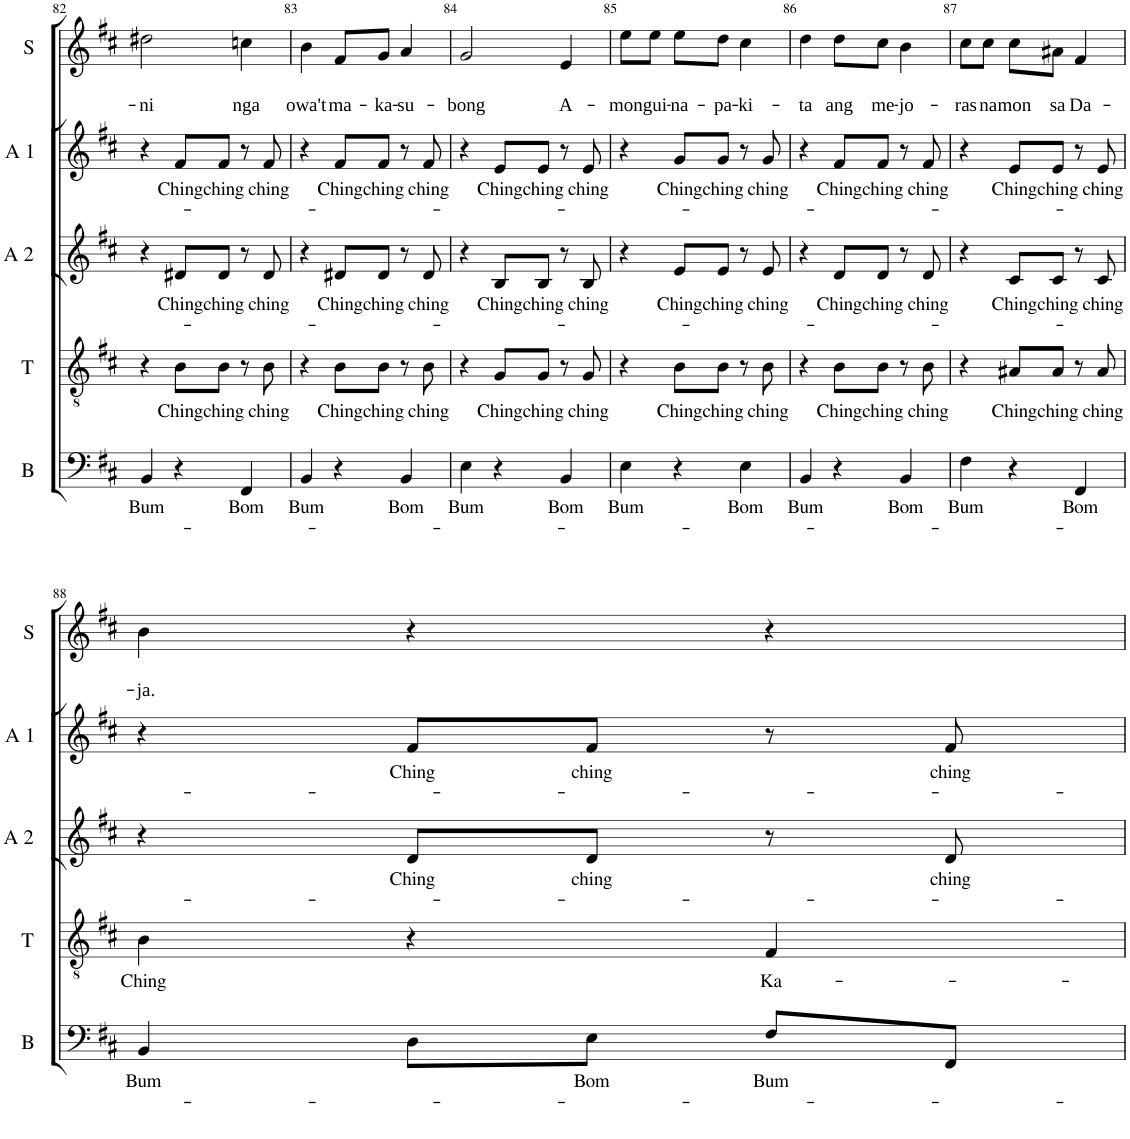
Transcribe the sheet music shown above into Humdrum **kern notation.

**kern	**text	**kern	**text	**kern	**text	**kern	**text	**kern	**text	**text
*part5	*part5	*part4	*part4	*part3	*part3	*part2	*part2	*part1	*part1	*part1
*staff5	*staff5	*staff4	*staff4	*staff3	*staff3	*staff2	*staff2	*staff1	*staff1	*staff1
*I"Basse	*	*I"Ténor	*	*I"Alto 2	*	*I"Alto 1	*	*I"Soprano	*	*
*I'B	*	*I'T	*	*I'A 2	*	*I'A 1	*	*I'S	*	*
!!LO:PB:g=z
*clefF4	*	*clefGv2	*	*clefG2	*	*clefG2	*	*clefG2	*	*
*	*	*	*	*Trd1c2	*	*	*	*	*	*
*k[f#c#]	*	*k[f#c#]	*	*k[f#c#]	*	*k[f#c#]	*	*k[f#c#]	*	*
*b:	*	*b:	*	*b:	*	*b:	*	*b:	*	*
*M3/4	*	*M3/4	*	*M3/4	*	*M3/4	*	*M3/4	*	*
=82	=82	=82	=82	=82	=82	=82	=82	=82	=82	=82
!	!LO:LY:b	!	!	!	!	!	!	!	!	!LO:LY:b
4BB/	Bum	4r	.	4r	.	4r	.	2dd#X\	.	-ni
!	!	!	!LO:LY:b	!	!LO:LY:b	!	!LO:LY:b	!	!	!
4r	.	8B\L	Ching	8d#X/L	Ching	8f#/L	Ching	.	.	.
!	!	!	!LO:LY:b	!	!LO:LY:b	!	!LO:LY:b	!	!	!
.	.	8B\J	ching	8d#/J	ching	8f#/J	ching	.	.	.
!	!LO:LY:b	!	!	!	!	!	!	!	!	!LO:LY:b
4FF#/	Bom	8r	.	8r	.	8r	.	4ccn\	.	nga
!	!	!	!LO:LY:b	!	!LO:LY:b	!	!LO:LY:b	!	!	!
.	.	8B\	ching	8d#/	ching	8f#/	ching	.	.	.
=83	=83	=83	=83	=83	=83	=83	=83	=83	=83	=83
!	!LO:LY:b	!	!	!	!	!	!	!	!	!LO:LY:b
4BB/	Bum	4r	.	4r	.	4r	.	4b\	.	owa't
!	!	!	!LO:LY:b	!	!LO:LY:b	!	!LO:LY:b	!	!	!LO:LY:b
4r	.	8B\L	Ching	8d#X/L	Ching	8f#/L	Ching	8f#/L	.	ma-
!	!	!	!LO:LY:b	!	!LO:LY:b	!	!LO:LY:b	!	!	!LO:LY:b
.	.	8B\J	ching	8d#/J	ching	8f#/J	ching	8g/J	.	-ka-
!	!LO:LY:b	!	!	!	!	!	!	!	!	!LO:LY:b
4BB/	Bom	8r	.	8r	.	8r	.	4a/	.	-su-
!	!	!	!LO:LY:b	!	!LO:LY:b	!	!LO:LY:b	!	!	!
.	.	8B\	ching	8d#/	ching	8f#/	ching	.	.	.
=84	=84	=84	=84	=84	=84	=84	=84	=84	=84	=84
!	!LO:LY:b	!	!	!	!	!	!	!	!	!LO:LY:b
4E\	Bum	4r	.	4r	.	4r	.	2g/	.	-bong
!	!	!	!LO:LY:b	!	!LO:LY:b	!	!LO:LY:b	!	!	!
4r	.	8G/L	Ching	8B/L	Ching	8e/L	Ching	.	.	.
!	!	!	!LO:LY:b	!	!LO:LY:b	!	!LO:LY:b	!	!	!
.	.	8G/J	ching	8B/J	ching	8e/J	ching	.	.	.
!	!LO:LY:b	!	!	!	!	!	!	!	!	!LO:LY:b
4BB/	Bom	8r	.	8r	.	8r	.	4e/	.	A-
!	!	!	!LO:LY:b	!	!LO:LY:b	!	!LO:LY:b	!	!	!
.	.	8G/	ching	8B/	ching	8e/	ching	.	.	.
=85	=85	=85	=85	=85	=85	=85	=85	=85	=85	=85
!	!LO:LY:b	!	!	!	!	!	!	!	!	!LO:LY:b
4E\	Bum	4r	.	4r	.	4r	.	8ee\L	.	-mon
!	!	!	!	!	!	!	!	!	!	!LO:LY:b
.	.	.	.	.	.	.	.	8ee\J	.	gui-
!	!	!	!LO:LY:b	!	!LO:LY:b	!	!LO:LY:b	!	!	!LO:LY:b
4r	.	8B\L	Ching	8e/L	Ching	8g/L	Ching	8ee\L	.	-na-
!	!	!	!LO:LY:b	!	!LO:LY:b	!	!LO:LY:b	!	!	!LO:LY:b
.	.	8B\J	ching	8e/J	ching	8g/J	ching	8dd\J	.	-pa-
!	!LO:LY:b	!	!	!	!	!	!	!	!	!LO:LY:b
4E\	Bom	8r	.	8r	.	8r	.	4cc#\	.	-ki-
!	!	!	!LO:LY:b	!	!LO:LY:b	!	!LO:LY:b	!	!	!
.	.	8B\	ching	8e/	ching	8g/	ching	.	.	.
=86	=86	=86	=86	=86	=86	=86	=86	=86	=86	=86
!	!LO:LY:b	!	!	!	!	!	!	!	!	!LO:LY:b
4BB/	Bum	4r	.	4r	.	4r	.	4dd\	.	-ta
!	!	!	!LO:LY:b	!	!LO:LY:b	!	!LO:LY:b	!	!	!LO:LY:b
4r	.	8B\L	Ching	8d/L	Ching	8f#/L	Ching	8dd\L	.	ang
!	!	!	!LO:LY:b	!	!LO:LY:b	!	!LO:LY:b	!	!	!LO:LY:b
.	.	8B\J	ching	8d/J	ching	8f#/J	ching	8cc#\J	.	me-
!	!LO:LY:b	!	!	!	!	!	!	!	!	!LO:LY:b
4BB/	Bom	8r	.	8r	.	8r	.	4b\	.	-jo-
!	!	!	!LO:LY:b	!	!LO:LY:b	!	!LO:LY:b	!	!	!
.	.	8B\	ching	8d/	ching	8f#/	ching	.	.	.
=87	=87	=87	=87	=87	=87	=87	=87	=87	=87	=87
!	!LO:LY:b	!	!	!	!	!	!	!	!	!LO:LY:b
4F#\	Bum	4r	.	4r	.	4r	.	8cc#\L	.	-ras
!	!	!	!	!	!	!	!	!	!	!LO:LY:b
.	.	.	.	.	.	.	.	8cc#\J	.	na
!	!	!	!LO:LY:b	!	!LO:LY:b	!	!LO:LY:b	!	!	!LO:LY:b
4r	.	8A#X/L	Ching	8c#/L	Ching	8e/L	Ching	8cc#\L	.	mon
!	!	!	!LO:LY:b	!	!LO:LY:b	!	!LO:LY:b	!	!	!LO:LY:b
.	.	8A#/J	ching	8c#/J	ching	8e/J	ching	8a#X\J	.	sa
!	!LO:LY:b	!	!	!	!	!	!	!	!	!LO:LY:b
4FF#/	Bom	8r	.	8r	.	8r	.	4f#/	.	Da-
!	!	!	!LO:LY:b	!	!LO:LY:b	!	!LO:LY:b	!	!	!
.	.	8A#/	ching	8c#/	ching	8e/	ching	.	.	.
!!LO:LB:g=z
=88	=88	=88	=88	=88	=88	=88	=88	=88	=88	=88
!	!LO:LY:b	!	!LO:LY:b	!	!	!	!	!	!	!LO:LY:b
4BB/	Bum	4B\	Ching	4r	.	4r	.	4b\	.	-ja.
!	!	!	!	!	!LO:LY:b	!	!LO:LY:b	!	!	!
8D\L	.	4r	.	8d/L	Ching	8f#/L	Ching	4r	.	.
!	!LO:LY:b	!	!	!	!LO:LY:b	!	!LO:LY:b	!	!	!
8E\J	Bom	.	.	8d/J	ching	8f#/J	ching	.	.	.
!	!LO:LY:b	!	!LO:LY:b	!	!	!	!	!	!	!
8F#/L	Bum	4F#/	Ka-	8r	.	8r	.	4r	.	.
!	!	!	!	!	!LO:LY:b	!	!LO:LY:b	!	!	!
8FF#/J	.	.	.	8d/	ching	8f#/	ching	.	.	.
=	=	=	=	=	=	=	=	=	=	=
*-	*-	*-	*-	*-	*-	*-	*-	*-	*-	*-
